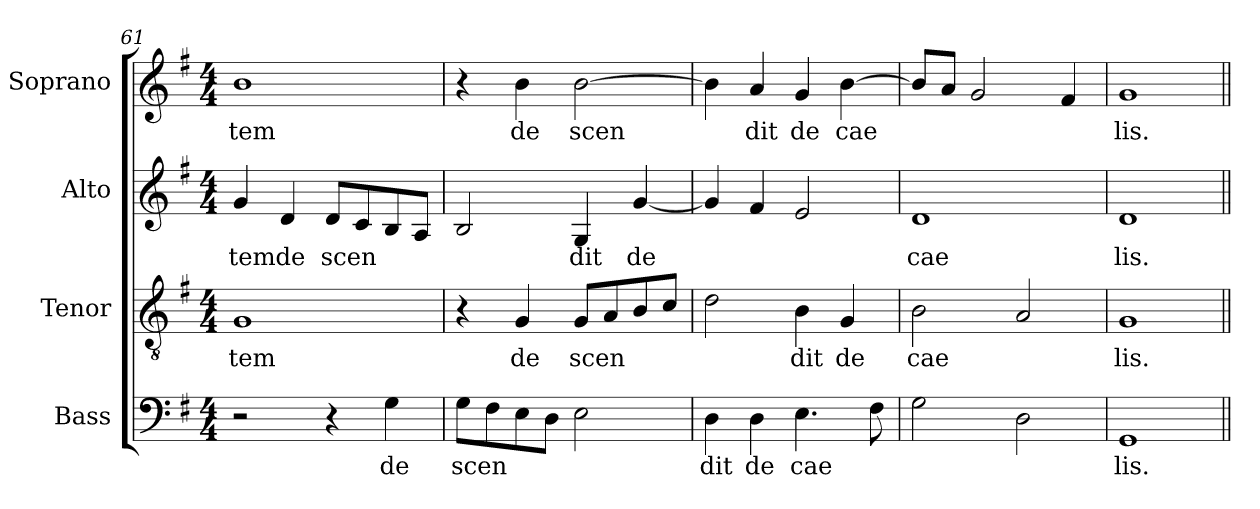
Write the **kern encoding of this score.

**kern	**text	**kern	**text	**kern	**text	**kern	**text
*part4	*part4	*part3	*part3	*part2	*part2	*part1	*part1
*staff4	*staff4	*staff3	*staff3	*staff2	*staff2	*staff1	*staff1
*I"Bass	*	*I"Tenor	*	*I"Alto	*	*I"Soprano	*
*I'B.	*	*I'T.	*	*I'A.	*	*I'S.	*
!!LO:LB:g=z
*clefF4	*	*clefGv2	*	*clefG2	*	*clefG2	*
*	*	*ITrd7c12	*	*	*	*	*
*k[f#]	*	*k[f#]	*	*k[f#]	*	*k[f#]	*
*G:	*	*G:	*	*G:	*	*G:	*
*M4/4	*	*M4/4	*	*M4/4	*	*M4/4	*
=61	=61	=61	=61	=61	=61	=61	=61
!	!	!	!LO:LY:b:color=#000000	!	!	!	!
!	!	!	!	!	!LO:LY:b:color=#000000	!	!
!	!	!	!	!	!	!	!LO:LY:b:color=#000000
2r	.	1GGi	tem	4gi/	tem	1bi	tem
!	!	!	!	!	!LO:LY:b:color=#000000	!	!
.	.	.	.	4di/	de	.	.
!	!	!	!	!	!LO:LY:b:color=#000000	!	!
4r	.	.	.	8di/L	scen	.	.
.	.	.	.	8ci/	.	.	.
!	!LO:LY:b:color=#000000	!	!	!	!	!	!
4Gi\	de	.	.	8Bi/	.	.	.
.	.	.	.	8Ai/J	.	.	.
=62	=62	=62	=62	=62	=62	=62	=62
!	!LO:LY:b:color=#000000	!	!	!	!	!	!
8Gi\L	scen	4r	.	2Bi/	.	4r	.
8F#i\	.	.	.	.	.	.	.
!	!	!	!LO:LY:b:color=#000000	!	!	!	!
!	!	!	!	!	!	!	!LO:LY:b:color=#000000
8Ei\	.	4GGi/	de	.	.	4bi\	de
8Di\J	.	.	.	.	.	.	.
!	!	!	!LO:LY:b:color=#000000	!	!	!	!
!	!	!	!	!	!LO:LY:b:color=#000000	!	!
!	!	!	!	!	!	!	!LO:LY:b:color=#000000
2Ei\	.	8GGi/L	scen	4Gi/	dit	[2bi\	scen
.	.	8AAi/	.	.	.	.	.
!	!	!	!	!	!LO:LY:b:color=#000000	!	!
.	.	8BBi/	.	[4gi/	de	.	.
.	.	8Ci/J	.	.	.	.	.
=63	=63	=63	=63	=63	=63	=63	=63
!	!LO:LY:b:color=#000000	!	!	!	!	!	!
4Di\	dit	2Di\	.	4gi/]	.	4bi\]	.
!	!LO:LY:b:color=#000000	!	!	!	!	!	!
!	!	!	!	!	!	!	!LO:LY:b:color=#000000
4Di\	de	.	.	4f#i/	.	4ai/	dit
!	!LO:LY:b:color=#000000	!	!	!	!	!	!
!	!	!	!LO:LY:b:color=#000000	!	!	!	!
!	!	!	!	!	!	!	!LO:LY:b:color=#000000
4.Ei\	cae	4BBi\	dit	2ei/	.	4gi/	de
!	!	!	!LO:LY:b:color=#000000	!	!	!	!
!	!	!	!	!	!	!	!LO:LY:b:color=#000000
.	.	4GGi/	de	.	.	[4bi\	cae
8F#i\	.	.	.	.	.	.	.
=64	=64	=64	=64	=64	=64	=64	=64
!	!	!	!LO:LY:b:color=#000000	!	!	!	!
!	!	!	!	!	!LO:LY:b:color=#000000	!	!
2Gi\	.	2BBi\	cae	1di	cae	8bi/L]	.
.	.	.	.	.	.	8ai/J	.
.	.	.	.	.	.	2gi/	.
2Di\	.	2AAi/	.	.	.	.	.
.	.	.	.	.	.	4f#i/	.
=65	=65	=65	=65	=65	=65	=65	=65
!	!LO:LY:b:color=#000000	!	!	!	!	!	!
!	!	!	!LO:LY:b:color=#000000	!	!	!	!
!	!	!	!	!	!LO:LY:b:color=#000000	!	!
!	!	!	!	!	!	!	!LO:LY:b:color=#000000
1GGi	lis.	1GGi	lis.	1di	lis.	1gi	lis.
=||	=||	=||	=||	=||	=||	=||	=||
*-	*-	*-	*-	*-	*-	*-	*-
